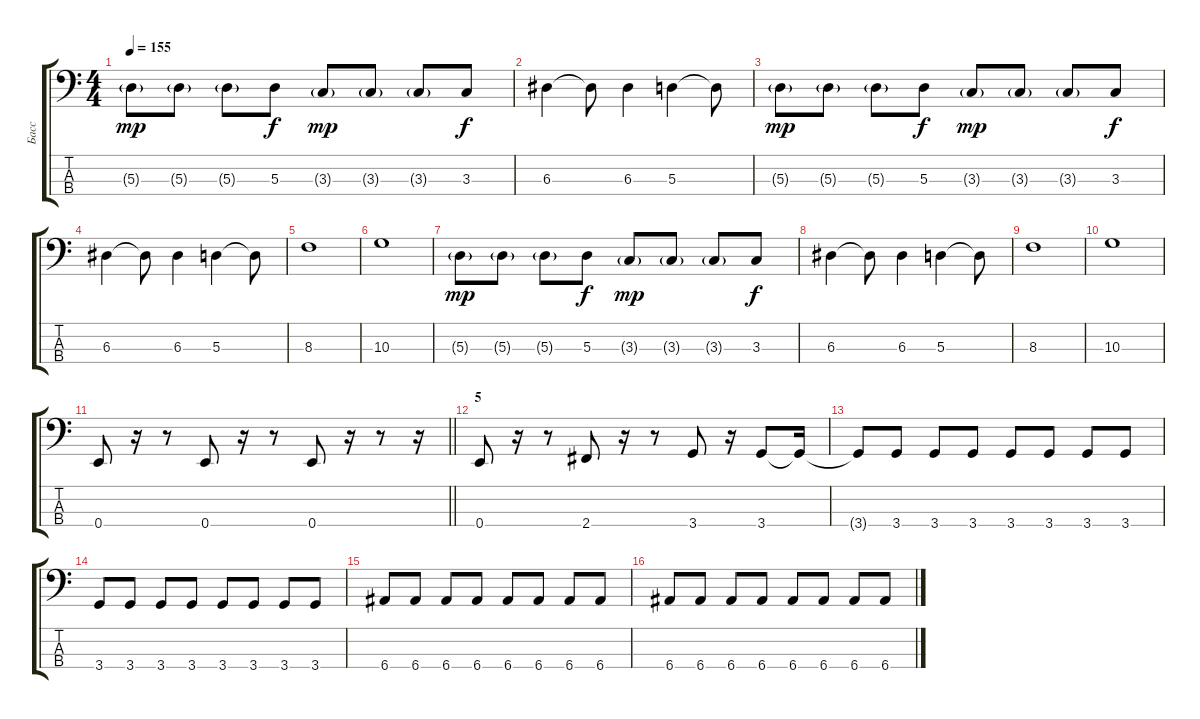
\track ("Басс" "Басс") {instrument slapbass2}
\staff {score tabs}
\tuning (G2 D2 A1 E1) {hide}
\ts (4 4)
\tempo 155
\clef f4
\ks c
5.3{g}.8{dy mp} 5.3{g}.8 5.3{g}.8 5.3.8{dy f} 3.3{g}.8{dy mp} 3.3{g}.8 3.3{g}.8 3.3.8{dy f} |
6.3.4 6.3{t}.8 6.3.4 5.3.4 5.3{t}.8 |
5.3{g}.8{dy mp} 5.3{g}.8 5.3{g}.8 5.3.8{dy f} 3.3{g}.8{dy mp} 3.3{g}.8 3.3{g}.8 3.3.8{dy f} |
6.3.4 6.3{t}.8 6.3.4 5.3.4 5.3{t}.8 |
8.3.1 |
10.3.1 |
5.3{g}.8{dy mp} 5.3{g}.8 5.3{g}.8 5.3.8{dy f} 3.3{g}.8{dy mp} 3.3{g}.8 3.3{g}.8 3.3.8{dy f} |
6.3.4 6.3{t}.8 6.3.4 5.3.4 5.3{t}.8 |
8.3.1 |
10.3.1 |
\barLineRight lightlight
0.4.8 r.16 r.8 0.4.8 r.16 r.8 0.4.8 r.16 r.8 r.16 |
\section ("" "5")
0.4.8 r.16 r.8 2.4.8 r.16 r.8 3.4.8 r.16 3.4.8 3.4{t}.16 |
3.4{t}.8 3.4.8 3.4.8 3.4.8 3.4.8 3.4.8 3.4.8 3.4.8 |
3.4.8 3.4.8 3.4.8 3.4.8 3.4.8 3.4.8 3.4.8 3.4.8 |
6.4.8 6.4.8 6.4.8 6.4.8 6.4.8 6.4.8 6.4.8 6.4.8 |
6.4.8 6.4.8 6.4.8 6.4.8 6.4.8 6.4.8 6.4.8 6.4.8
